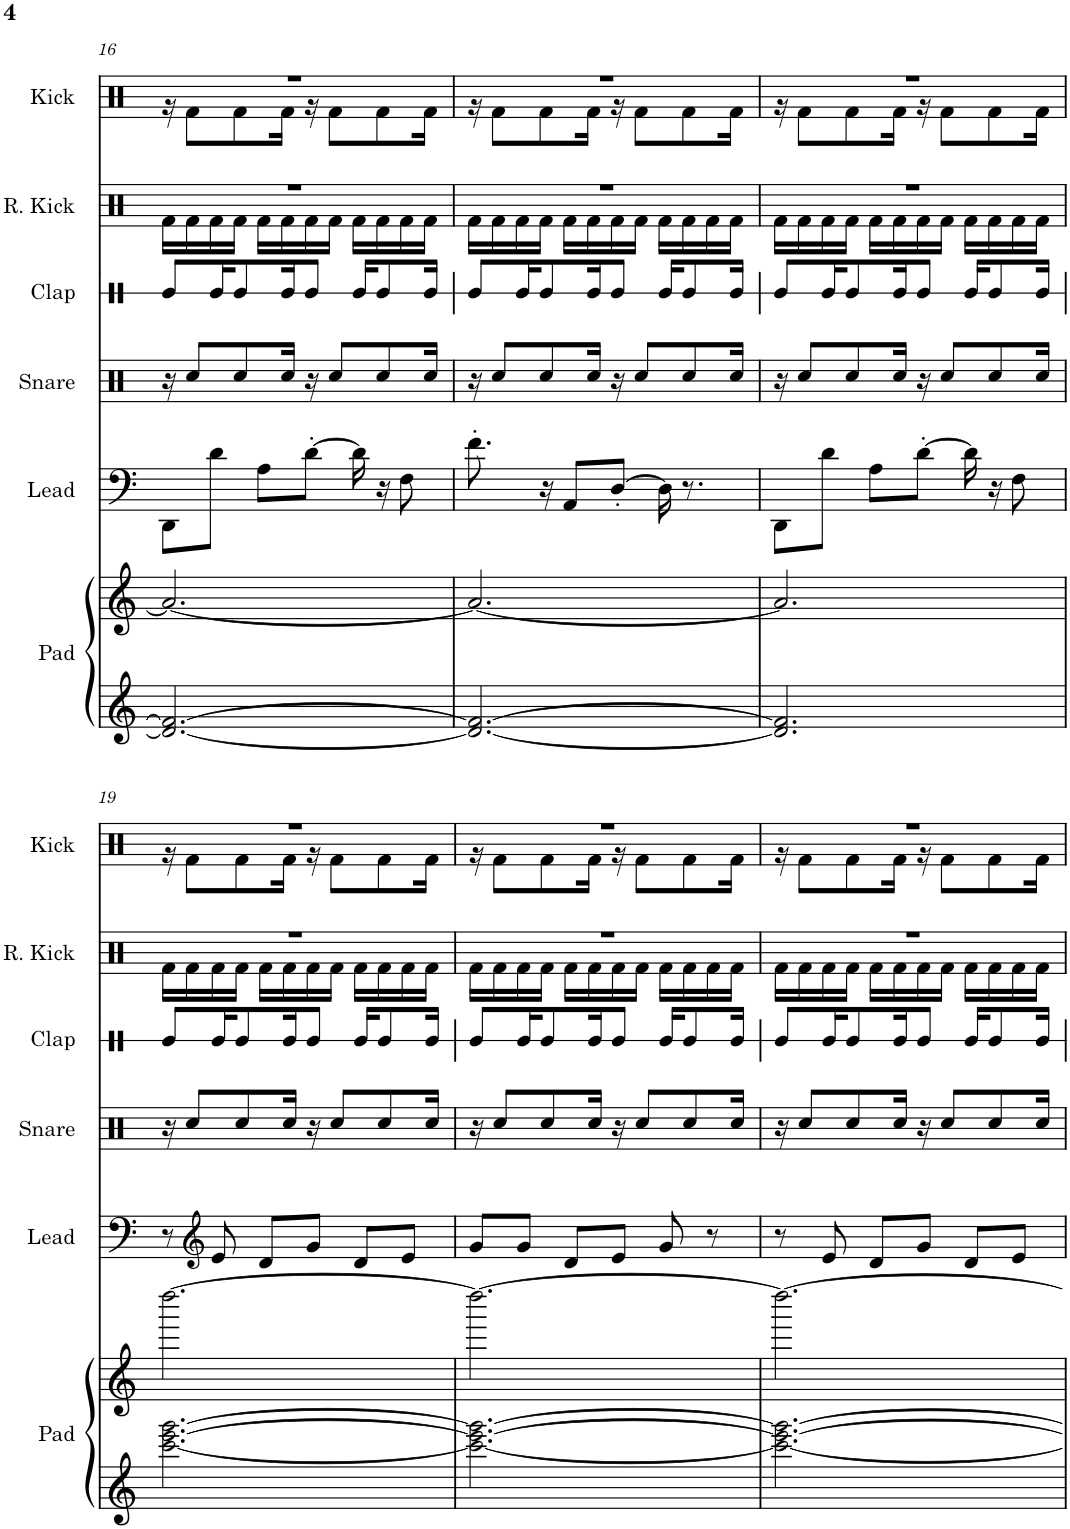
**kern	**kern	**kern	**kern	**kern	**kern	**kern
*part6	*part6	*part5	*part4	*part3	*part2	*part1
*staff7	*staff6	*staff5	*staff4	*staff3	*staff2	*staff1
*I"Pad	*	*I"Lead	*I"Snare	*I"Clap	*I"Reverb Kick	*I"Kick
*I'Pad	*	*I'Lead	*I'Snare	*I'Clap	*I'R. Kick	*I'Kick
!!LO:PB:g=z
*clefG2	*clefG2	*clefF4	*clefX	*clefX	*clefX	*clefX
*k[]	*k[]	*k[]	*k[]	*k[]	*k[]	*k[]
*M3/4	*M3/4	*M3/4	*M3/4	*M3/4	*M3/4	*M3/4
=16	=16	=16	=16	=16	=16	=16
*	*	*	*	*	*^	*^
2.d/_ 2.f/_	2.a/_	8DD\L	16r	8Re/L	2.r	16Rf\LL	2.r	16r
.	.	.	8Rcc/L	.	.	16Rf\	.	8Rf\L
.	.	8d\J	.	16Re/K	.	16Rf\	.	.
.	.	.	8Rcc/	8Re/	.	16Rf\JJ	.	8Rf\
.	.	8A\L	.	.	.	16Rf\LL	.	.
.	.	.	16Rcc/Jk	16Re/K	.	16Rf\	.	16Rf\Jk
.	.	[8d'\J	16r	8Re/J	.	16Rf\	.	16r
.	.	.	8Rcc/L	.	.	16Rf\JJ	.	8Rf\L
.	.	16d\]	.	16Re/KL	.	16Rf\LL	.	.
.	.	16r	8Rcc/	8Re/	.	16Rf\	.	8Rf\
.	.	8F\	.	.	.	16Rf\	.	.
.	.	.	16Rcc/Jk	16Re/Jk	.	16Rf\JJ	.	16Rf\Jk
=17	=17	=17	=17	=17	=17	=17	=17	=17
2.d/_ 2.f/_	2.a/_	8.f'\	16r	8Re/L	2.r	16Rf\LL	2.r	16r
.	.	.	8Rcc/L	.	.	16Rf\	.	8Rf\L
.	.	.	.	16Re/K	.	16Rf\	.	.
.	.	16r	8Rcc/	8Re/	.	16Rf\JJ	.	8Rf\
.	.	8AA/L	.	.	.	16Rf\LL	.	.
.	.	.	16Rcc/Jk	16Re/K	.	16Rf\	.	16Rf\Jk
.	.	[8D'/J	16r	8Re/J	.	16Rf\	.	16r
.	.	.	8Rcc/L	.	.	16Rf\JJ	.	8Rf\L
.	.	16D\]	.	16Re/KL	.	16Rf\LL	.	.
.	.	8.r	8Rcc/	8Re/	.	16Rf\	.	8Rf\
.	.	.	.	.	.	16Rf\	.	.
.	.	.	16Rcc/Jk	16Re/Jk	.	16Rf\JJ	.	16Rf\Jk
=18	=18	=18	=18	=18	=18	=18	=18	=18
2.d/] 2.f/]	2.a/]	8DD\L	16r	8Re/L	2.r	16Rf\LL	2.r	16r
.	.	.	8Rcc/L	.	.	16Rf\	.	8Rf\L
.	.	8d\J	.	16Re/K	.	16Rf\	.	.
.	.	.	8Rcc/	8Re/	.	16Rf\JJ	.	8Rf\
.	.	8A\L	.	.	.	16Rf\LL	.	.
.	.	.	16Rcc/Jk	16Re/K	.	16Rf\	.	16Rf\Jk
.	.	[8d'\J	16r	8Re/J	.	16Rf\	.	16r
.	.	.	8Rcc/L	.	.	16Rf\JJ	.	8Rf\L
.	.	16d\]	.	16Re/KL	.	16Rf\LL	.	.
.	.	16r	8Rcc/	8Re/	.	16Rf\	.	8Rf\
.	.	8F\	.	.	.	16Rf\	.	.
.	.	.	16Rcc/Jk	16Re/Jk	.	16Rf\JJ	.	16Rf\Jk
!!LO:LB:g=z	!!
=19	=19	=19	=19	=19	=19	=19	=19	=19
[2.ccc\ [2.eee\ [2.ggg\	[2.dddd\	8r	16r	8Re/L	2.r	16Rf\LL	2.r	16r
.	.	.	8Rcc/L	.	.	16Rf\	.	8Rf\L
*	*	*clefG2	*	*	*	*	*	*
.	.	8e/	.	16Re/K	.	16Rf\	.	.
.	.	.	8Rcc/	8Re/	.	16Rf\JJ	.	8Rf\
.	.	8d/L	.	.	.	16Rf\LL	.	.
.	.	.	16Rcc/Jk	16Re/K	.	16Rf\	.	16Rf\Jk
.	.	8g/J	16r	8Re/J	.	16Rf\	.	16r
.	.	.	8Rcc/L	.	.	16Rf\JJ	.	8Rf\L
.	.	8d/L	.	16Re/KL	.	16Rf\LL	.	.
.	.	.	8Rcc/	8Re/	.	16Rf\	.	8Rf\
.	.	8e/J	.	.	.	16Rf\	.	.
.	.	.	16Rcc/Jk	16Re/Jk	.	16Rf\JJ	.	16Rf\Jk
=20	=20	=20	=20	=20	=20	=20	=20	=20
2.ccc\_ 2.eee\_ 2.ggg\_	2.dddd\_	8g/L	16r	8Re/L	2.r	16Rf\LL	2.r	16r
.	.	.	8Rcc/L	.	.	16Rf\	.	8Rf\L
.	.	8g/J	.	16Re/K	.	16Rf\	.	.
.	.	.	8Rcc/	8Re/	.	16Rf\JJ	.	8Rf\
.	.	8d/L	.	.	.	16Rf\LL	.	.
.	.	.	16Rcc/Jk	16Re/K	.	16Rf\	.	16Rf\Jk
.	.	8e/J	16r	8Re/J	.	16Rf\	.	16r
.	.	.	8Rcc/L	.	.	16Rf\JJ	.	8Rf\L
.	.	8g/	.	16Re/KL	.	16Rf\LL	.	.
.	.	.	8Rcc/	8Re/	.	16Rf\	.	8Rf\
.	.	8r	.	.	.	16Rf\	.	.
.	.	.	16Rcc/Jk	16Re/Jk	.	16Rf\JJ	.	16Rf\Jk
=21	=21	=21	=21	=21	=21	=21	=21	=21
2.ccc\_ 2.eee\_ 2.ggg\_	2.dddd\_	8r	16r	8Re/L	2.r	16Rf\LL	2.r	16r
.	.	.	8Rcc/L	.	.	16Rf\	.	8Rf\L
.	.	8e/	.	16Re/K	.	16Rf\	.	.
.	.	.	8Rcc/	8Re/	.	16Rf\JJ	.	8Rf\
.	.	8d/L	.	.	.	16Rf\LL	.	.
.	.	.	16Rcc/Jk	16Re/K	.	16Rf\	.	16Rf\Jk
.	.	8g/J	16r	8Re/J	.	16Rf\	.	16r
.	.	.	8Rcc/L	.	.	16Rf\JJ	.	8Rf\L
.	.	8d/L	.	16Re/KL	.	16Rf\LL	.	.
.	.	.	8Rcc/	8Re/	.	16Rf\	.	8Rf\
.	.	8e/J	.	.	.	16Rf\	.	.
.	.	.	16Rcc/Jk	16Re/Jk	.	16Rf\JJ	.	16Rf\Jk
*	*	*	*	*	*v	*v	*	*
*	*	*	*	*	*	*v	*v
=	=	=	=	=	=	=
*-	*-	*-	*-	*-	*-	*-
